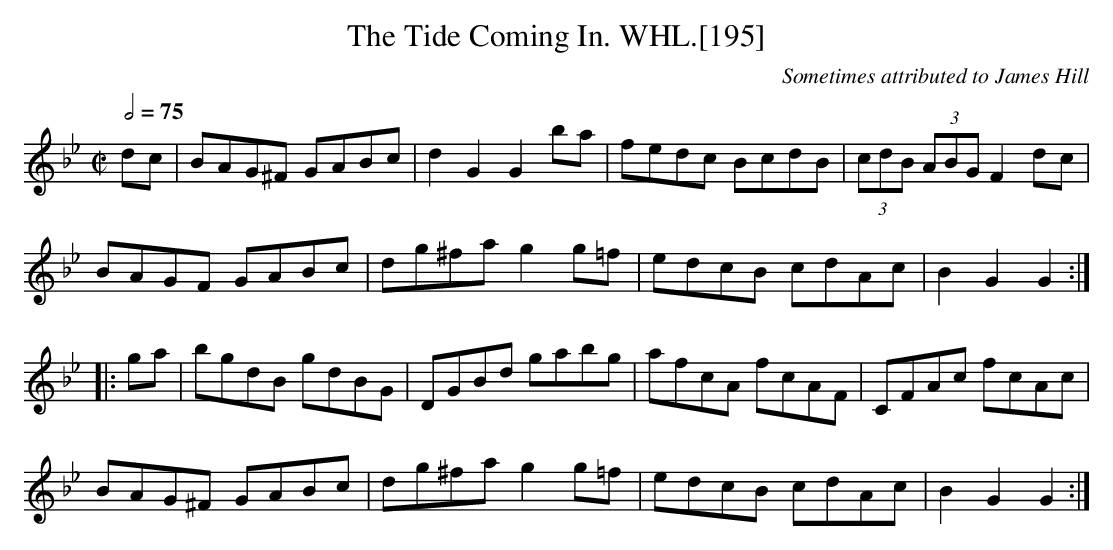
X:1
T:Tide Coming In. WHL.[195], The
C:Sometimes attributed to James Hill
M:C|
L:1/8
Q:2/4=75
K:Gm
dc | BAG^F GABc | d2G2G2 ba | fedc BcdB | (3cdB (3ABG F2dc |
BAGF GABc | dg^fa g2g=f | edcB cdAc | B2G2G2:|
|: ga | bgdB gdBG | DGBd gabg | afcA fcAF | CFAc fcAc |
BAG^F GABc | dg^fa g2g=f | edcB cdAc | B2G2G2:|
